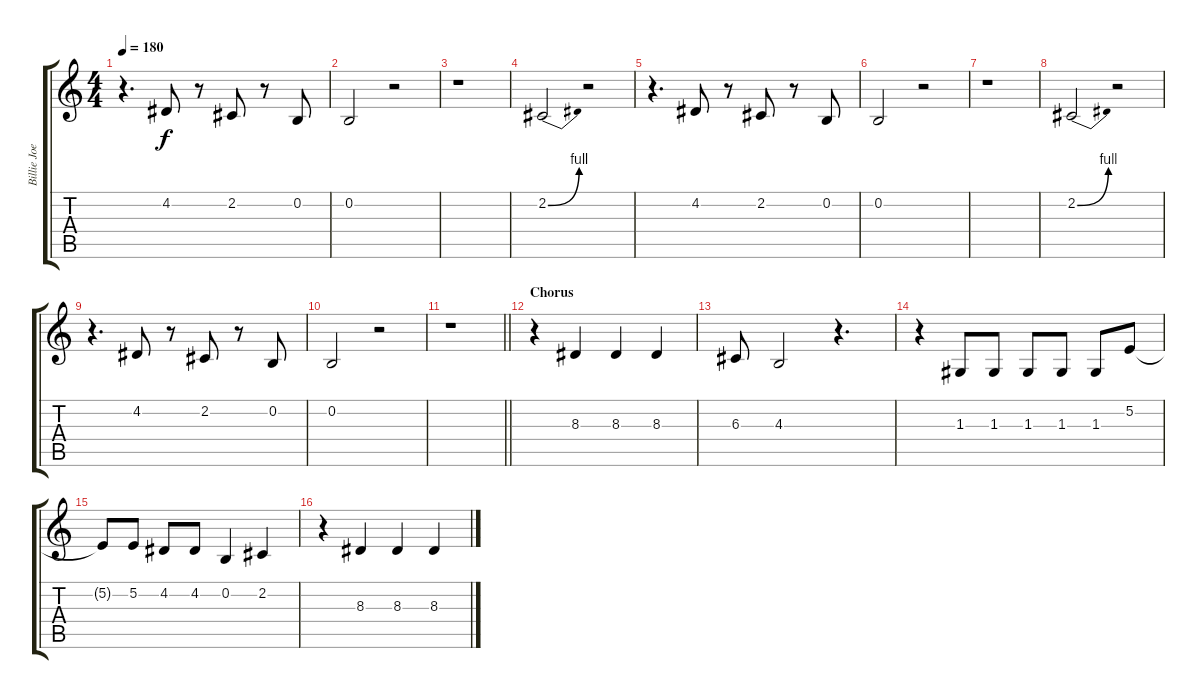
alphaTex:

\track ("Billie Joe Armstrong (Vocals)" "Billie Joe") {instrument altosax}
\staff {score tabs}
\tuning (E4 B3 G3 D3 A2 E2) {hide}
\ts (4 4)
\tempo 180
\clef g2
\ks c
r.4{d dy f} 4.2.8 r.8 2.2.8 r.8 0.2.8 |
0.2.2 r.2 |
r.1 |
2.2{be (bend 0 0 60 4)}.2 r.2 |
r.4{d} 4.2.8 r.8 2.2.8 r.8 0.2.8 |
0.2.2 r.2 |
r.1 |
2.2{be (bend 0 0 60 4)}.2 r.2 |
r.4{d} 4.2.8 r.8 2.2.8 r.8 0.2.8 |
0.2.2 r.2 |
\barLineRight lightlight
r.1 |
\section ("" "Chorus")
r.4{balance 11} 8.3.4 8.3.4 8.3.4 |
6.3.8 4.3.2 r.4{d} |
r.4 1.3.8 1.3.8 1.3.8 1.3.8 1.3.8 5.2.8 |
5.2{t}.8 5.2.8 4.2.8 4.2.8 0.2.4 2.2.4 |
r.4 8.3.4 8.3.4 8.3.4
